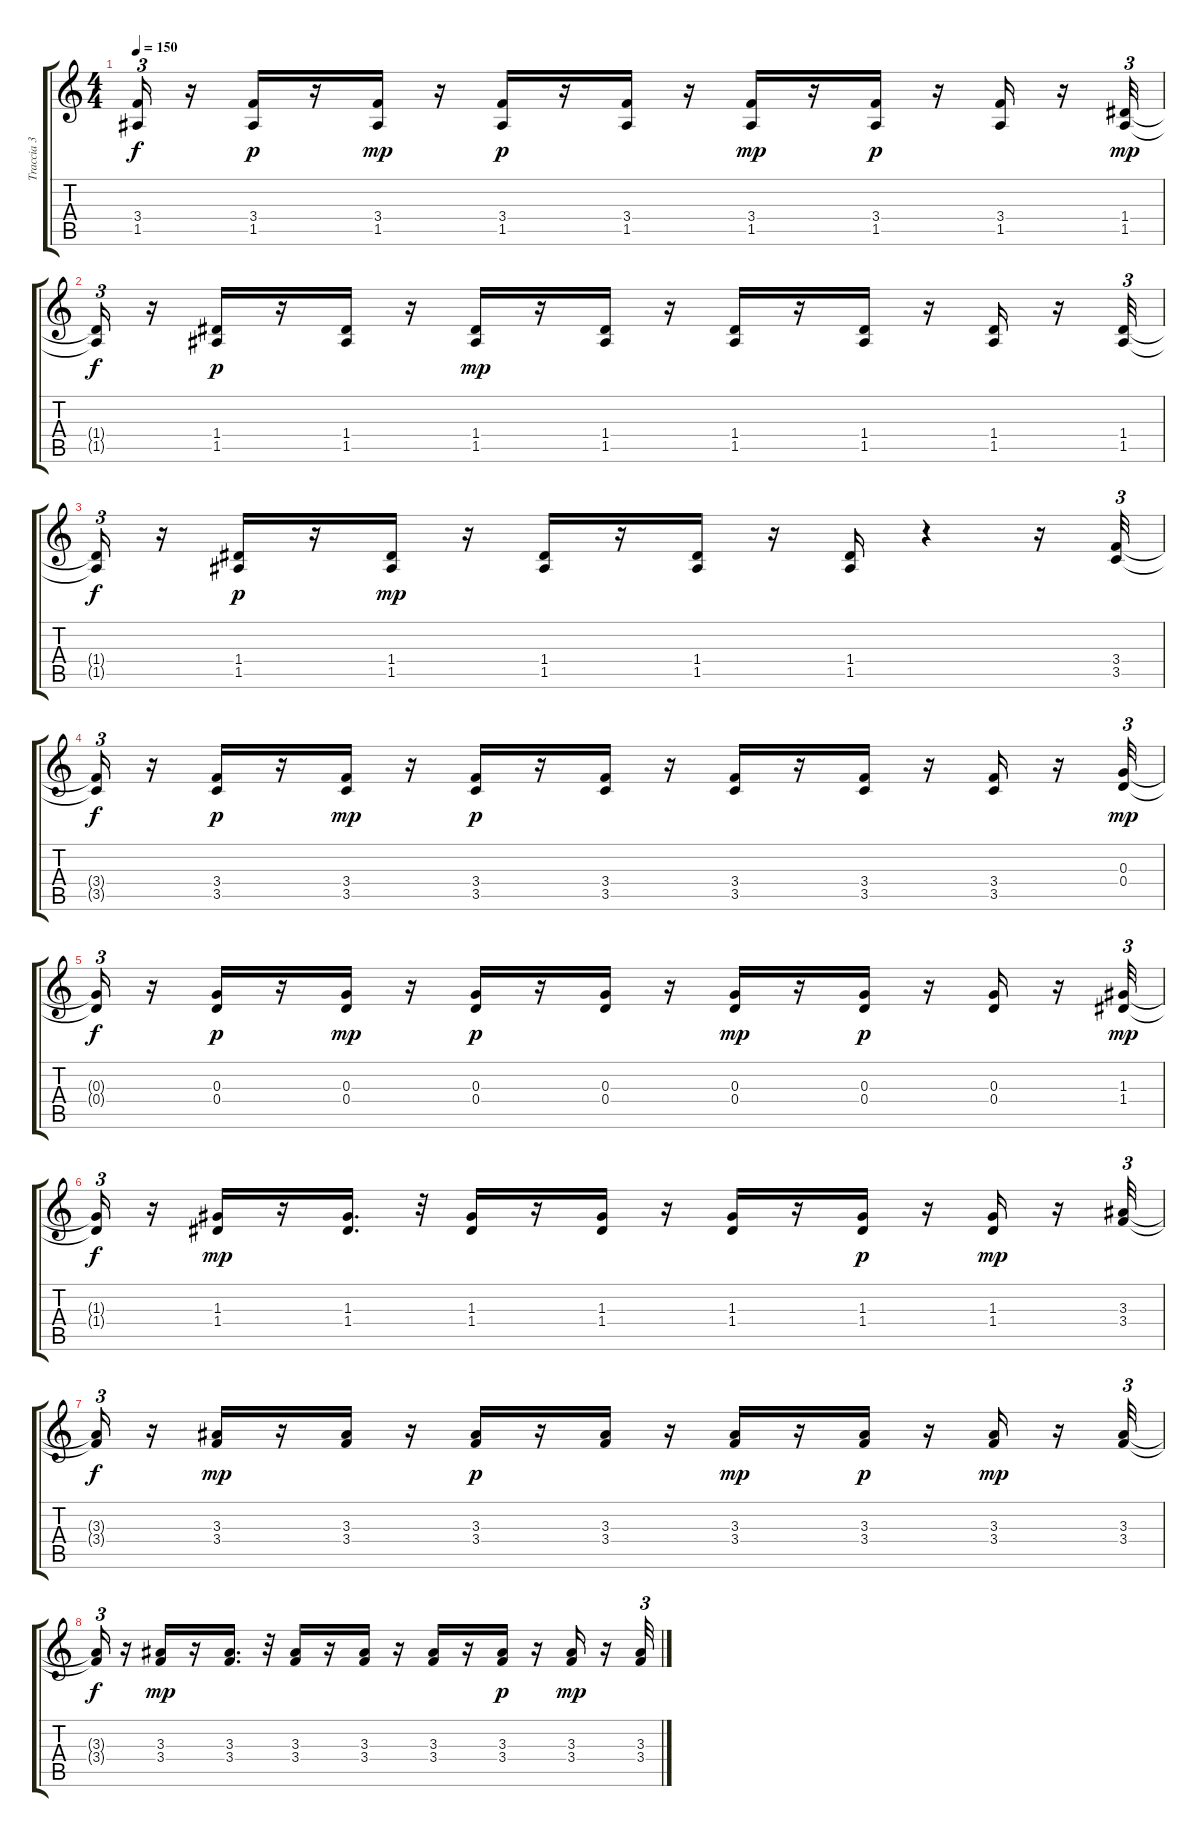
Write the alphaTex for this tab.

\track ("Traccia 3" "Traccia 3") {instrument overdrivenguitar}
\staff {score tabs}
\tuning (E4 B3 G3 D3 A2 E2) {hide}
\ts (4 4)
\tempo 150
\clef g2
\ks c
(3.4{t} 1.5{t}).16{tu (3 2) dy f} r.16 (3.4 1.5).16{dy p} r.16 (3.4 1.5).16{dy mp} r.16 (3.4 1.5).16{dy p} r.16 (3.4 1.5).16 r.16 (3.4 1.5).16{dy mp} r.16 (3.4 1.5).16{dy p} r.16 (3.4 1.5).16 r.16 (1.4 1.5).32{tu (3 2) dy mp} |
(1.4{t} 1.5{t}).16{tu (3 2) dy f} r.16 (1.4 1.5).16{dy p} r.16 (1.4 1.5).16 r.16 (1.4 1.5).16{dy mp} r.16 (1.4 1.5).16 r.16 (1.4 1.5).16 r.16 (1.4 1.5).16 r.16 (1.4 1.5).16 r.16 (1.4 1.5).32{tu (3 2)} |
(1.4{t} 1.5{t}).16{tu (3 2) dy f} r.16 (1.4 1.5).16{dy p} r.16 (1.4 1.5).16{dy mp} r.16 (1.4 1.5).16 r.16 (1.4 1.5).16 r.16 (1.4 1.5).16 r.4 r.16 (3.4 3.5).32{tu (3 2)} |
(3.4{t} 3.5{t}).16{tu (3 2) dy f} r.16 (3.4 3.5).16{dy p} r.16 (3.4 3.5).16{dy mp} r.16 (3.4 3.5).16{dy p} r.16 (3.4 3.5).16 r.16 (3.4 3.5).16 r.16 (3.4 3.5).16 r.16 (3.4 3.5).16 r.16 (0.3 0.4).32{tu (3 2) dy mp} |
(0.3{t} 0.4{t}).16{tu (3 2) dy f} r.16 (0.3 0.4).16{dy p} r.16 (0.3 0.4).16{dy mp} r.16 (0.3 0.4).16{dy p} r.16 (0.3 0.4).16 r.16 (0.3 0.4).16{dy mp} r.16 (0.3 0.4).16{dy p} r.16 (0.3 0.4).16 r.16 (1.3 1.4).32{tu (3 2) dy mp} |
(1.3{t} 1.4{t}).16{tu (3 2) dy f} r.16 (1.3 1.4).16{dy mp} r.16 (1.3 1.4).16{d} r.32 (1.3 1.4).16 r.16 (1.3 1.4).16 r.16 (1.3 1.4).16 r.16 (1.3 1.4).16{dy p} r.16 (1.3 1.4).16{dy mp} r.16 (3.3 3.4).32{tu (3 2)} |
(3.3{t} 3.4{t}).16{tu (3 2) dy f} r.16 (3.3 3.4).16{dy mp} r.16 (3.3 3.4).16 r.16 (3.3 3.4).16{dy p} r.16 (3.3 3.4).16 r.16 (3.3 3.4).16{dy mp} r.16 (3.3 3.4).16{dy p} r.16 (3.3 3.4).16{dy mp} r.16 (3.3 3.4).32{tu (3 2)} |
(3.3{t} 3.4{t}).16{tu (3 2) dy f} r.16 (3.3 3.4).16{dy mp} r.16 (3.3 3.4).16{d} r.32 (3.3 3.4).16 r.16 (3.3 3.4).16 r.16 (3.3 3.4).16 r.16 (3.3 3.4).16{dy p} r.16 (3.3 3.4).16{dy mp} r.16 (3.3 3.4).32{tu (3 2)}
